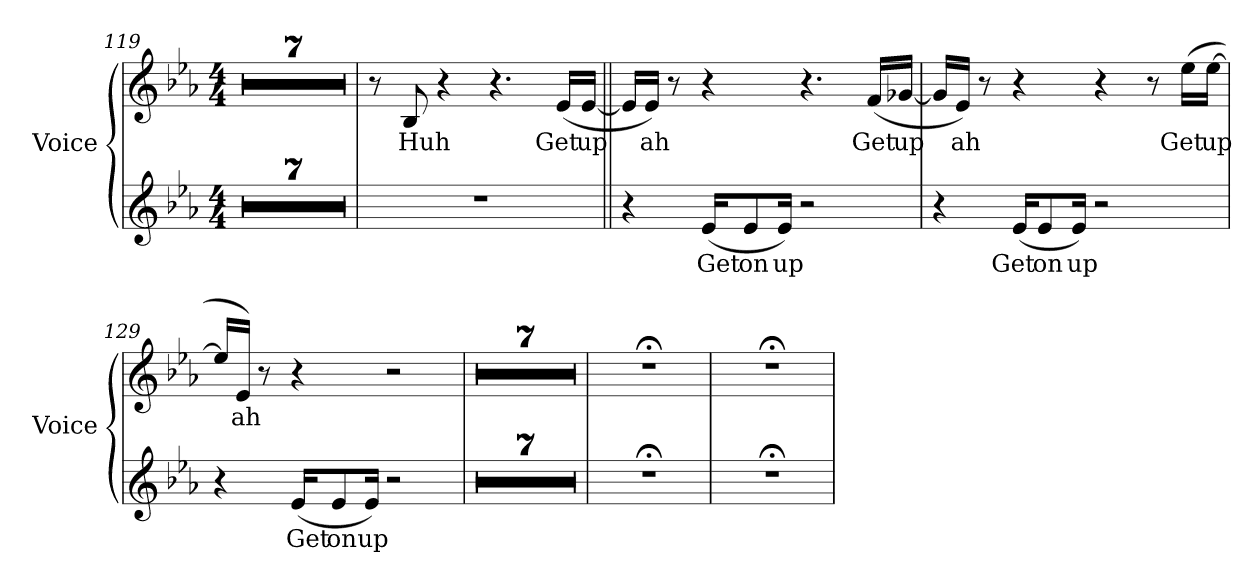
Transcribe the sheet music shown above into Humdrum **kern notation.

**kern	**text	**kern	**text
*part2	*part2	*part1	*part1
*staff2	*staff2	*staff1	*staff1
*I"Voice	*	*I"Voice	*
*I'Voice	*	*I'Voice	*
*clefG2	*	*clefG2	*
*k[b-e-a-]	*	*k[b-e-a-]	*
*E-:	*	*E-:	*
*M4/4	*	*M4/4	*
=119	=119	=119	=119
1r	.	1r	.
=120	=120	=120	=120
1r	.	1r	.
=121	=121	=121	=121
1r	.	1r	.
=122	=122	=122	=122
1r	.	1r	.
=123	=123	=123	=123
1r	.	1r	.
=124	=124	=124	=124
1r	.	1r	.
=125	=125	=125	=125
1r	.	1r	.
=126	=126	=126	=126
1r	.	8r	.
!	!	!	!LO:LY:b
.	.	8B-/	Huh
.	.	4r	.
.	.	4.r	.
!	!	!	!LO:LY:b
.	.	(<16e-/LL	Get
!	!	!	!LO:LY:b
.	.	[16e-/JJ	up
=127||	=127||	=127||	=127||
4r	.	16e-/LL]	.
!	!	!	!LO:LY:b
.	.	16e-/JJ)	ah
.	.	8r	.
!	!LO:LY:b	!	!
(<16e-/KL	Get	4r	.
!	!LO:LY:b	!	!
8e-/	on	.	.
!	!LO:LY:b	!	!
16e-/Jk)	up	.	.
2r	.	4.r	.
!	!	!	!LO:LY:b
.	.	(<16f/LL	Get
!	!	!	!LO:LY:b
.	.	[16g-X/JJ	up
=128	=128	=128	=128
4r	.	16g-/LL]	.
!	!	!	!LO:LY:b
.	.	16e-/JJ)	ah
.	.	8r	.
!	!LO:LY:b	!	!
(<16e-/KL	Get	4r	.
!	!LO:LY:b	!	!
8e-/	on	.	.
!	!LO:LY:b	!	!
16e-/Jk)	up	.	.
2r	.	4r	.
.	.	8r	.
!	!	!	!LO:LY:b
.	.	(>16ee-\LL	Get
!	!	!	!LO:LY:b
.	.	[16ee-\JJ	up
=129	=129	=129	=129
4r	.	16ee-/LL]	.
!	!	!	!LO:LY:b
.	.	16e-/JJ)	ah
.	.	8r	.
!	!LO:LY:b	!	!
(<16e-/KL	Get	4r	.
!	!LO:LY:b	!	!
8e-/	on	.	.
!	!LO:LY:b	!	!
16e-/Jk)	up	.	.
2r	.	2r	.
=130	=130	=130	=130
1r	.	1r	.
=131	=131	=131	=131
1r	.	1r	.
=132	=132	=132	=132
1r	.	1r	.
=133	=133	=133	=133
1r	.	1r	.
=134	=134	=134	=134
1r	.	1r	.
=135	=135	=135	=135
1r	.	1r	.
=136	=136	=136	=136
1r	.	1r	.
=136X1	=136X1	=136X1	=136X1
1r;<	.	1r;<	.
=136X2	=136X2	=136X2	=136X2
1r;<	.	1r;<	.
=	=	=	=
*-	*-	*-	*-
